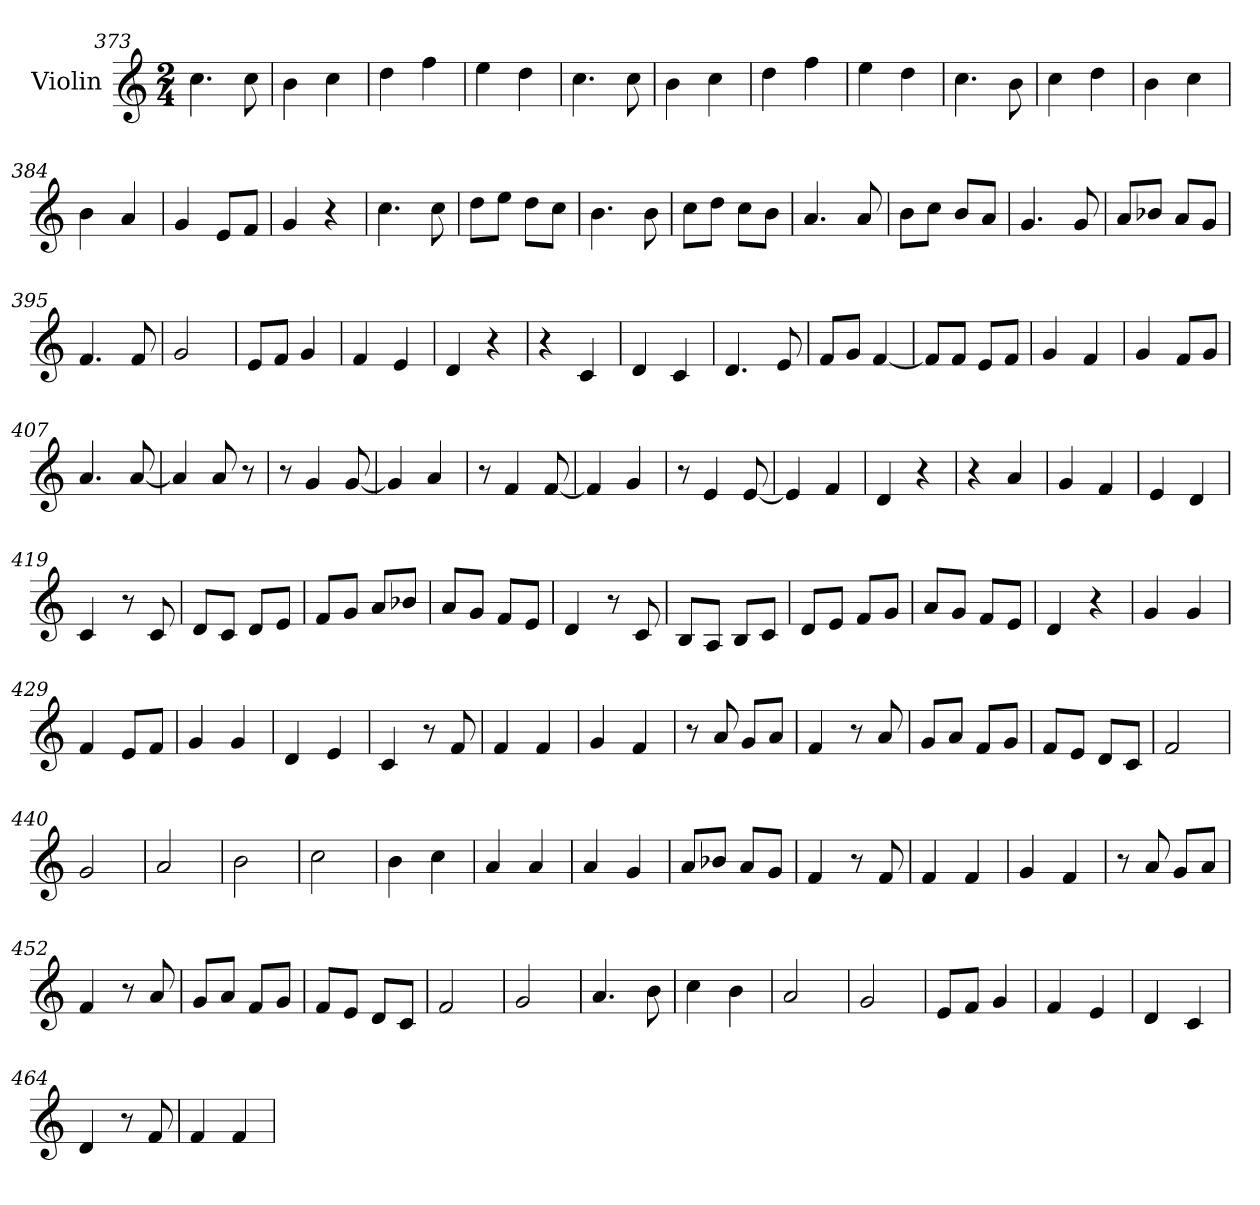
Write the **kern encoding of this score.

**kern
*part1
*staff1
*I"Violin
*clefG2
*k[]
*M2/4
=373
4.cc\
8cc\
=374
4b\
4cc\
=375
4dd\
4ff\
=376
4ee\
4dd\
=377
4.cc\
8cc\
=378
4b\
4cc\
=379
4dd\
4ff\
=380
4ee\
4dd\
=381
4.cc\
8b\
=382
4cc\
4dd\
!!LO:LB:g=z
=383
4b\
4cc\
=384
4b\
4a/
=385
4g/
8e/L
8f/J
=386
4g/
4r
=387
4.cc\
8cc\
=388
8dd\L
8ee\J
8dd\L
8cc\J
=389
4.b\
8b\
=390
8cc\L
8dd\J
8cc\L
8b\J
=391
4.a/
8a/
=392
8b\L
8cc\J
8b/L
8a/J
!!LO:LB:g=z
=393
4.g/
8g/
=394
8a/L
8b-X/J
8a/L
8g/J
=395
4.f/
8f/
=396
2g/
=397
8e/L
8f/J
4g/
=398
4f/
4e/
=399
4d/
4r
=400
4r
4c/
=401
4d/
4c/
=402
4.d/
8e/
!!LO:LB:g=z
=403
8f/L
8g/J
[4f/
=404
8f/L]
8f/J
8e/L
8f/J
=405
4g/
4f/
=406
4g/
8f/L
8g/J
=407
4.a/
[8a/
=408
4a/]
8a/
8r
=409
8r
4g/
[8g/
=410
4g/]
4a/
=411
8r
4f/
[8f/
!!LO:LB:g=z
=412
4f/]
4g/
=413
8r
4e/
[8e/
=414
4e/]
4f/
=415
4d/
4r
=416
4r
4a/
=417
4g/
4f/
=418
4e/
4d/
=419
4c/
8r
8c/
=420
8d/L
8c/J
8d/L
8e/J
=421
8f/L
8g/J
8a/L
8b-X/J
!!LO:LB:g=z
=422
8a/L
8g/J
8f/L
8e/J
=423
4d/
8r
8c/
=424
8B/L
8A/J
8B/L
8c/J
=425
8d/L
8e/J
8f/L
8g/J
=426
8a/L
8g/J
8f/L
8e/J
=427
4d/
4r
=428
4g/
4g/
=429
4f/
8e/L
8f/J
=430
4g/
4g/
!!LO:LB:g=z
=431
4d/
4e/
=432
4c/
8r
8f/
=433
4f/
4f/
=434
4g/
4f/
=435
8r
8a/
8g/L
8a/J
=436
4f/
8r
8a/
=437
8g/L
8a/J
8f/L
8g/J
=438
8f/L
8e/J
8d/L
8c/J
=439
2f/
=440
2g/
!!LO:PB:g=z
=441
2a/
=442
2b\
=443
2cc\
=444
4b\
4cc\
=445
4a/
4a/
=446
4a/
4g/
=447
8a/L
8b-X/J
8a/L
8g/J
=448
4f/
8r
8f/
=449
4f/
4f/
=450
4g/
4f/
!!LO:LB:g=z
=451
8r
8a/
8g/L
8a/J
=452
4f/
8r
8a/
=453
8g/L
8a/J
8f/L
8g/J
=454
8f/L
8e/J
8d/L
8c/J
=455
2f/
=456
2g/
=457
4.a/
8b\
=458
4cc\
4b\
=459
2a/
=460
2g/
!!LO:LB:g=z
=461
8e/L
8f/J
4g/
=462
4f/
4e/
=463
4d/
4c/
=464
4d/
8r
8f/
=465
4f/
4f/
=
*-
